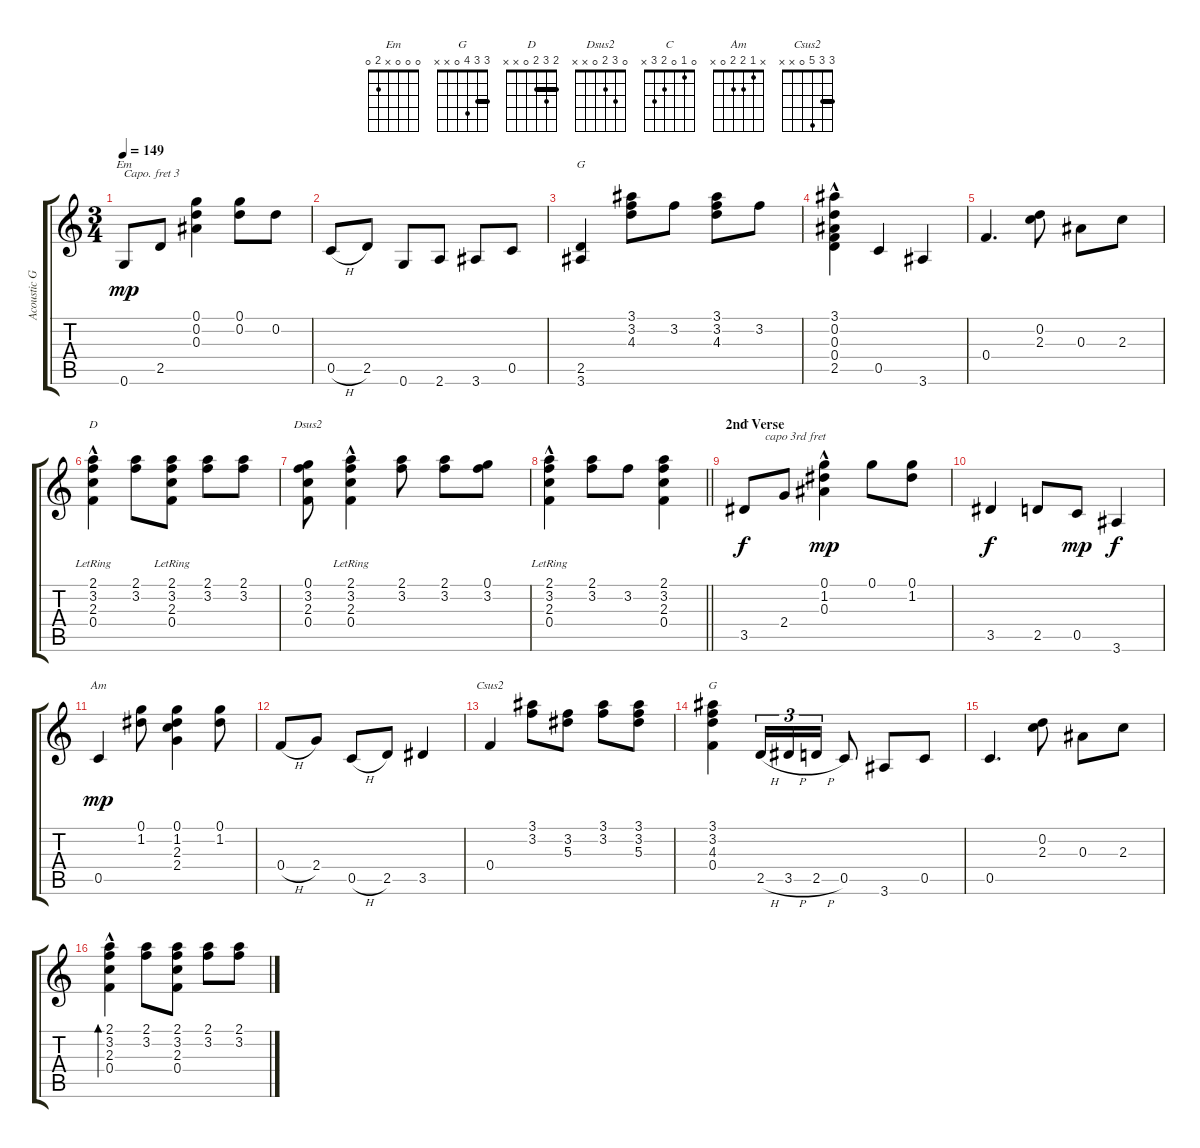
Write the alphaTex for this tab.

\track ("Acoustic Guitar" "Acoustic G") {instrument acousticguitarsteel}
\staff {score tabs}
\capo 3
\tuning (E4 B3 G3 D3 A2 E2) {hide}
\chord ("Em" 0 0 0 x 2 0)
\chord ("G" 3 3 4 x 2 x) {barre 3}
\chord ("D" 2 3 2 0 x x) {barre 2}
\chord ("Dsus2" 0 3 2 0 x x)
\chord ("C" 0 1 0 2 3 x)
\chord ("Am" x 1 2 2 0 x)
\chord ("Csus2" 3 3 5 0 x x) {barre 3}
\chord ("G" 3 3 4 0 x x) {barre 3}
\ts (3 4)
\tempo 149
\clef g2
\ks c
0.6.8{ch "Em" dy mp} 2.5.8 (0.1 0.2 0.3).4 (0.1 0.2).8 0.2.8 |
0.5{h}.8 2.5.8 0.6.8 2.6.8 3.6.8 0.5.8 |
(2.5 3.6).4{ch "G"} (3.1 3.2 4.3).8 3.2.8 (3.1 3.2 4.3).8 3.2.8 |
(3.1{hac} 0.2{hac} 0.3 0.4 2.5{hac}).4 0.5.4 3.6.4 |
0.4.4{d} (0.2 2.3).8 0.3.8 2.3.8 |
(2.1{hac} 3.2{hac} 2.3 0.4{lr}).4{ch "D"} (2.1 3.2).8 (2.1 3.2 2.3 0.4{lr}).8 (2.1 3.2).8 (2.1 3.2).8 |
(0.1 3.2 2.3 0.4).8{ch "Dsus2"} (2.1{hac} 3.2{hac} 2.3 0.4{lr}).4 (2.1 3.2).8 (2.1 3.2).8 (0.1 3.2).8 |
\barLineRight lightlight
(2.1{hac} 3.2{hac} 2.3{hac} 0.4{lr}).4 (2.1 3.2).8 3.2.8 (2.1 3.2 2.3 0.4).4 |
\section ("" "2nd Verse")
3.5.8{ch "C" txt "       capo 3rd fret" dy f} 2.4.8 (0.1{hac} 1.2 0.3{hac}).4{dy mp} 0.1.8 (0.1 1.2).8 |
3.5.4{dy f} 2.5.8 0.5.8{dy mp} 3.6.4{dy f} |
0.5.4{ch "Am" dy mp} (0.1 1.2).8 (0.1 1.2 2.3 2.4).4 (0.1 1.2).8 |
0.4{h}.8 2.4.8 0.5{h}.8 2.5.8 3.5.4 |
0.4.4{ch "Csus2"} (3.1 3.2).8 (3.2 5.3).8 (3.1 3.2).8 (3.1 3.2 5.3).8 |
(3.1 3.2 4.3 0.4).4{ch "G"} 2.5{h}.16{tu (3 2)} 3.5{h}.16{tu (3 2)} 2.5{h}.16{tu (3 2)} 0.5.8 3.6.8 0.5.8 |
0.5.4{d} (0.2 2.3).8 0.3.8 2.3.8 |
(2.1{hac} 3.2{hac} 2.3{hac} 0.4).4{bd 120} (2.1 3.2).8 (2.1 3.2 2.3 0.4).8 (2.1 3.2).8 (2.1 3.2).8
